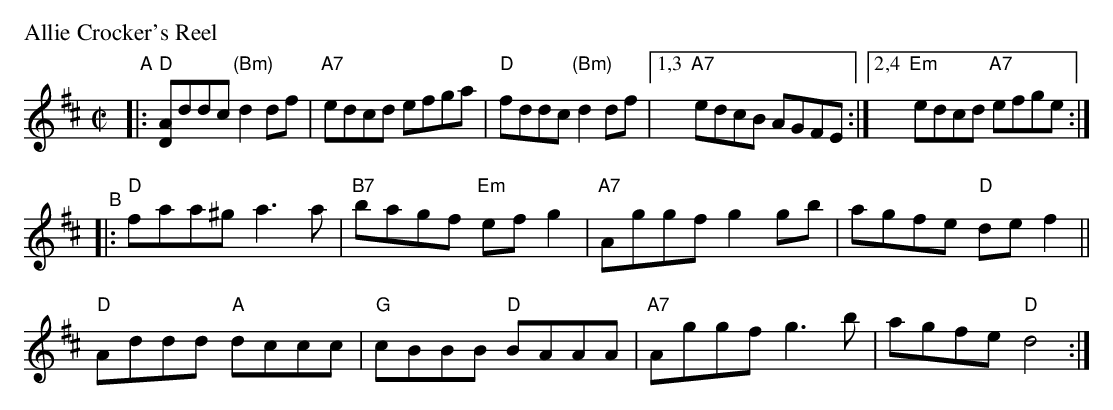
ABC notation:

X:1
P: Allie Crocker's Reel
M: C|
L: 1/8
K: D
"^A"|:\
"D"[AD]ddc "(Bm)"d2df | "A7"edcd efga | "D"fddc "(Bm)" d2df |\
[1,3 "A7"edcB AGFE :|[2,4 "Em"edcd "A7"efge :|
"^B"|:\
"D"faa^g a3a | "B7"bagf "Em"efg2 | "A7"Aggf g2gb | agfe "D"def2 ||
"D"Addd "A"dccc | "G"cBBB "D"BAAA | "A7"Aggf g3b | agfe "D"d4 :|
